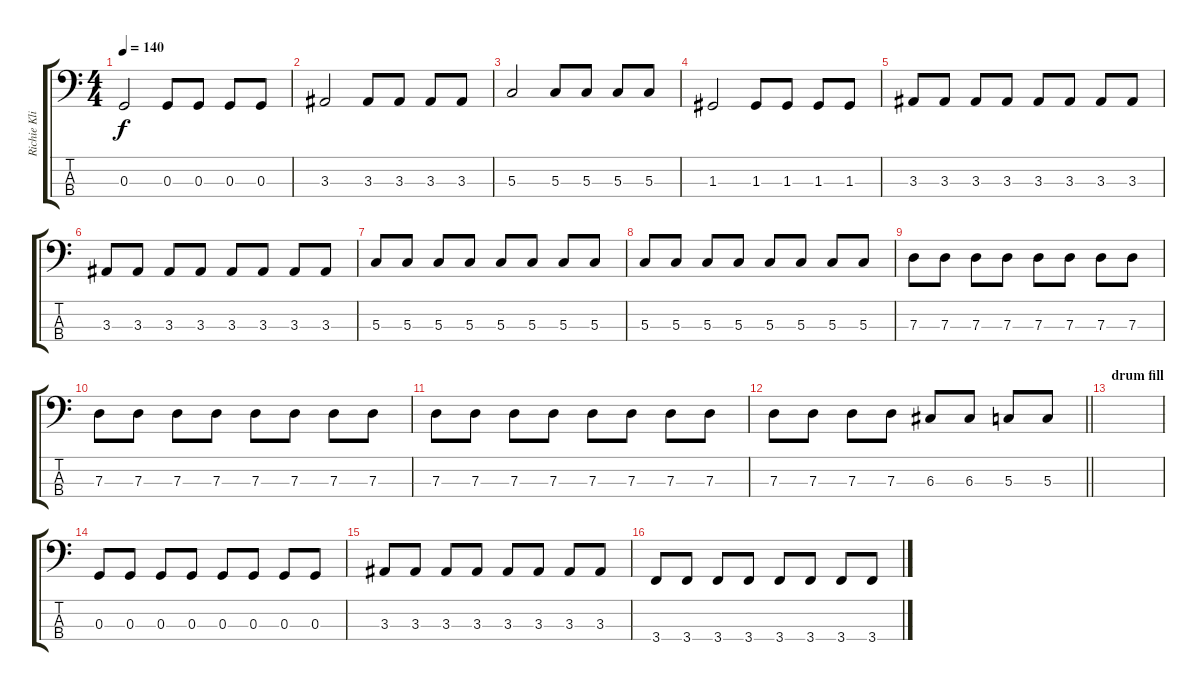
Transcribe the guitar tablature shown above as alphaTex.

\track ("Richie Kline" "Richie Kli") {instrument electricbassfinger}
\staff {score tabs}
\tuning (F2 C2 G1 D1) {hide}
\ts (4 4)
\tempo 140
\clef f4
\ks c
0.3.2{dy f} 0.3.8 0.3.8 0.3.8 0.3.8 |
3.3.2 3.3.8 3.3.8 3.3.8 3.3.8 |
5.3.2 5.3.8 5.3.8 5.3.8 5.3.8 |
1.3.2 1.3.8 1.3.8 1.3.8 1.3.8 |
3.3.8 3.3.8 3.3.8 3.3.8 3.3.8 3.3.8 3.3.8 3.3.8 |
3.3.8 3.3.8 3.3.8 3.3.8 3.3.8 3.3.8 3.3.8 3.3.8 |
5.3.8 5.3.8 5.3.8 5.3.8 5.3.8 5.3.8 5.3.8 5.3.8 |
5.3.8 5.3.8 5.3.8 5.3.8 5.3.8 5.3.8 5.3.8 5.3.8 |
7.3.8 7.3.8 7.3.8 7.3.8 7.3.8 7.3.8 7.3.8 7.3.8 |
7.3.8 7.3.8 7.3.8 7.3.8 7.3.8 7.3.8 7.3.8 7.3.8 |
7.3.8 7.3.8 7.3.8 7.3.8 7.3.8 7.3.8 7.3.8 7.3.8 |
\barLineRight lightlight
7.3.8 7.3.8 7.3.8 7.3.8 6.3.8 6.3.8 5.3.8 5.3.8 |
\section ("" "drum fill")
|
0.3.8 0.3.8 0.3.8 0.3.8 0.3.8 0.3.8 0.3.8 0.3.8 |
3.3.8 3.3.8 3.3.8 3.3.8 3.3.8 3.3.8 3.3.8 3.3.8 |
3.4.8 3.4.8 3.4.8 3.4.8 3.4.8 3.4.8 3.4.8 3.4.8
